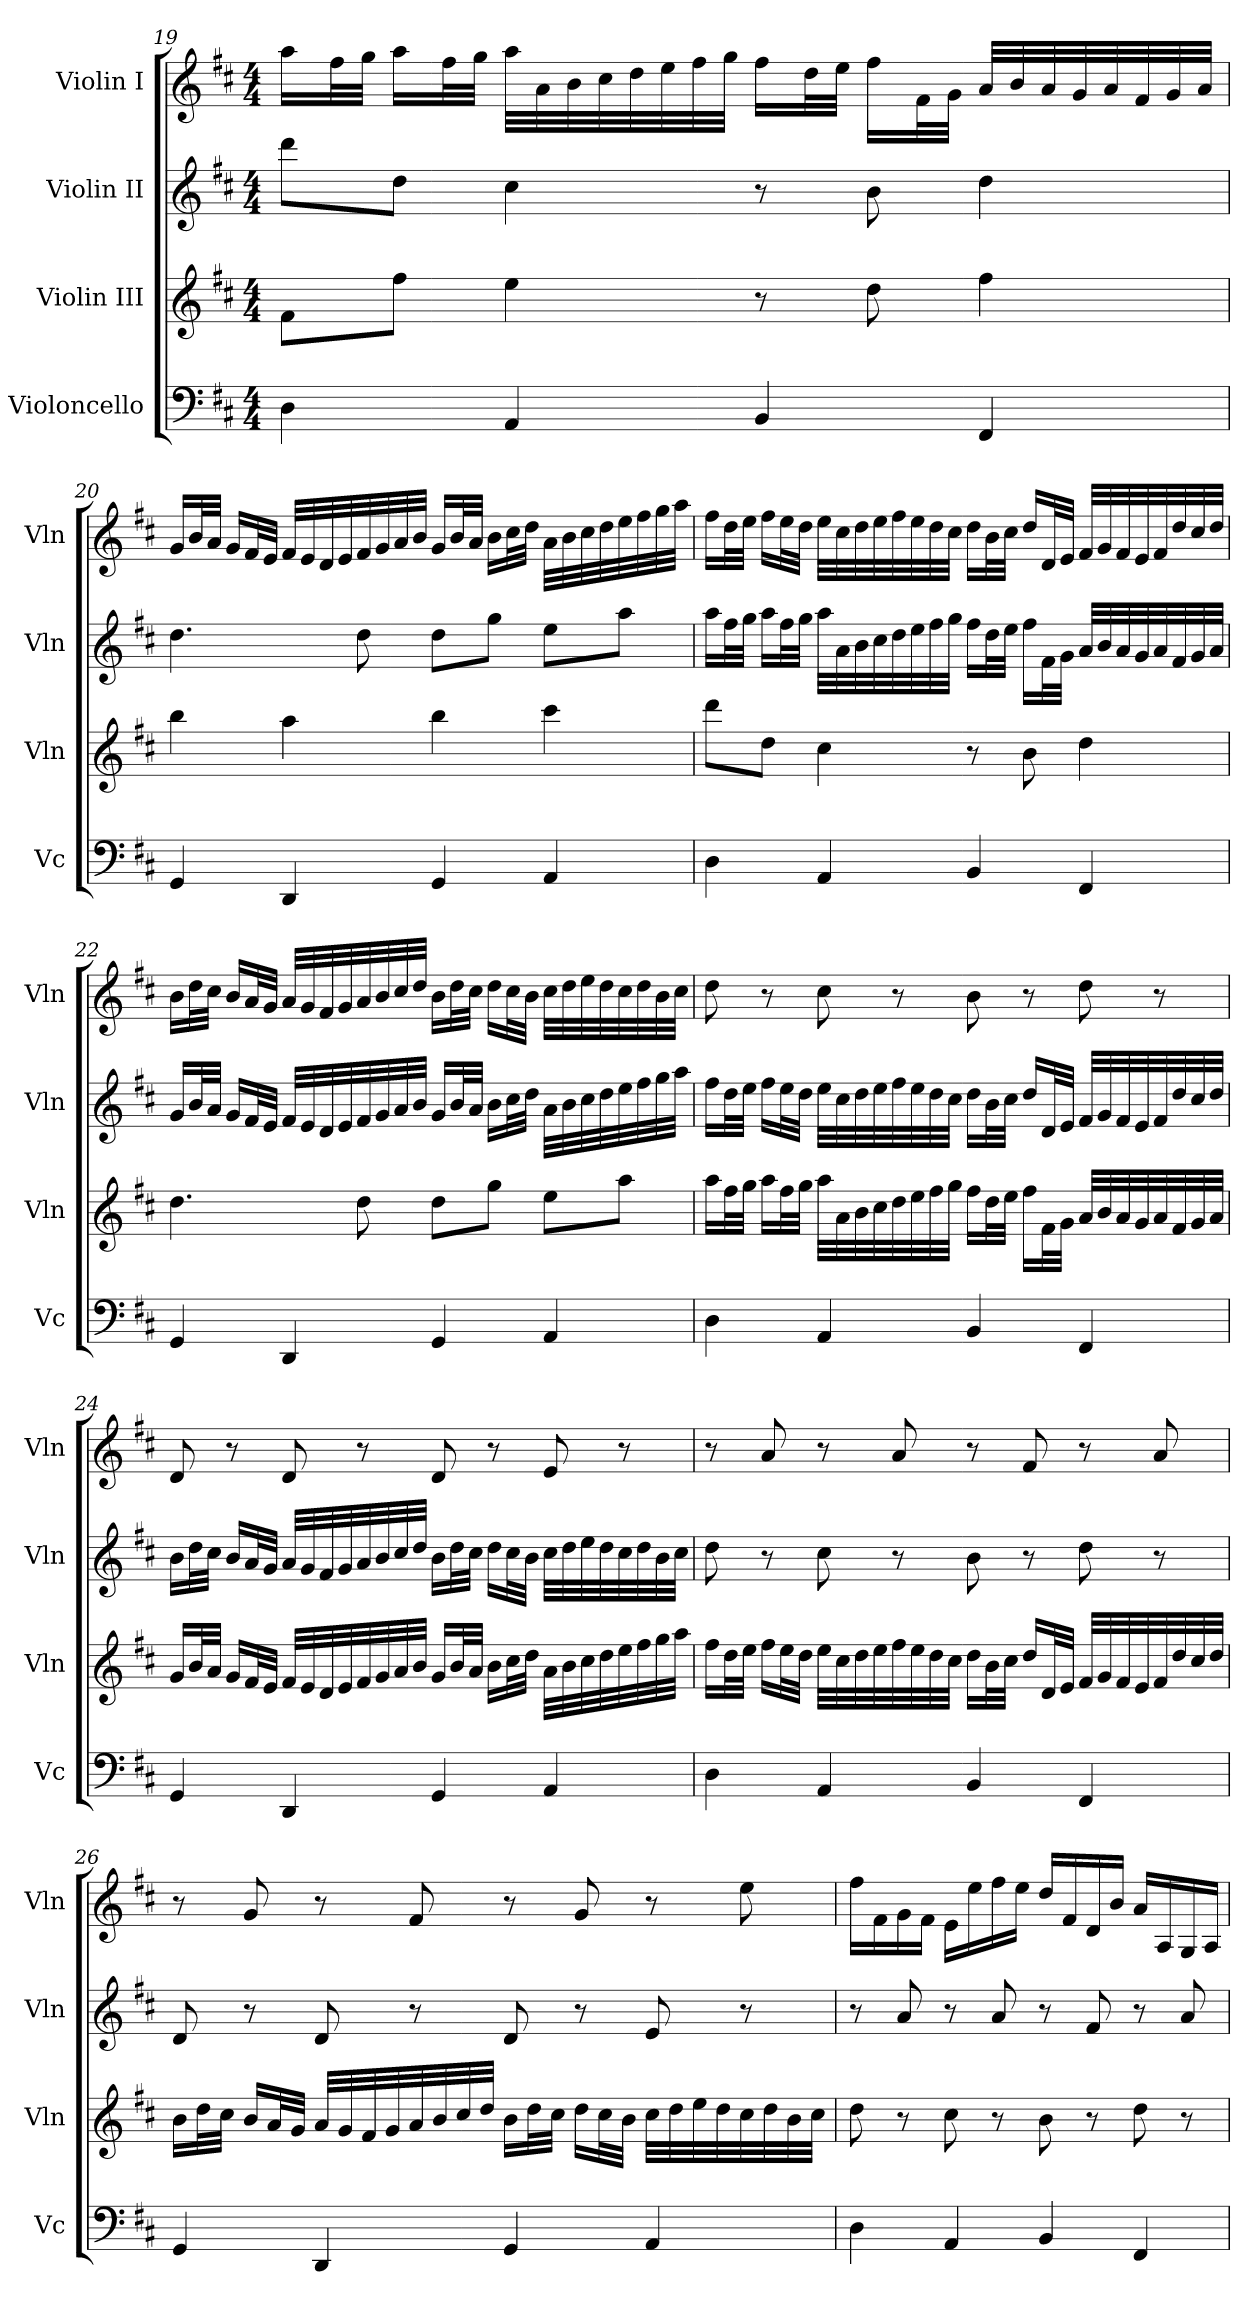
**kern	**kern	**kern	**kern
*part4	*part3	*part2	*part1
*staff4	*staff3	*staff2	*staff1
*I"Violoncello	*I"Violin III	*I"Violin II	*I"Violin I
*I'Vc	*I'Vln	*I'Vln	*I'Vln
*clefF4	*clefG2	*clefG2	*clefG2
*k[f#c#]	*k[f#c#]	*k[f#c#]	*k[f#c#]
*M4/4	*M4/4	*M4/4	*M4/4
=19	=19	=19	=19
4D\	8f#\L	8ddd\L	16aa\LL
.	.	.	32ff#\L
.	.	.	32gg\JJJ
.	8ff#\J	8dd\J	16aa\LL
.	.	.	32ff#\L
.	.	.	32gg\JJJ
4AA/	4ee\	4cc#\	32aa\LLL
.	.	.	32a\
.	.	.	32b\
.	.	.	32cc#\
.	.	.	32dd\
.	.	.	32ee\
.	.	.	32ff#\
.	.	.	32gg\JJJ
4BB/	8r	8r	16ff#\LL
.	.	.	32dd\L
.	.	.	32ee\JJJ
.	8dd\	8b\	16ff#\LL
.	.	.	32f#\L
.	.	.	32g\JJJ
4FF#/	4ff#\	4dd\	32a/LLL
.	.	.	32b/
.	.	.	32a/
.	.	.	32g/
.	.	.	32a/
.	.	.	32f#/
.	.	.	32g/
.	.	.	32a/JJJ
!!LO:LB:g=z
=20	=20	=20	=20
4GG/	4bb\	4.dd\	16g/LL
.	.	.	32b/L
.	.	.	32a/JJJ
.	.	.	16g/LL
.	.	.	32f#/L
.	.	.	32e/JJJ
4DD/	4aa\	.	32f#/LLL
.	.	.	32e/
.	.	.	32d/
.	.	.	32e/
.	.	8dd\	32f#/
.	.	.	32g/
.	.	.	32a/
.	.	.	32b/JJJ
4GG/	4bb\	8dd\L	16g/LL
.	.	.	32b/L
.	.	.	32a/JJJ
.	.	8gg\J	16b\LL
.	.	.	32cc#\L
.	.	.	32dd\JJJ
4AA/	4ccc#\	8ee\L	32a\LLL
.	.	.	32b\
.	.	.	32cc#\
.	.	.	32dd\
.	.	8aa\J	32ee\
.	.	.	32ff#\
.	.	.	32gg\
.	.	.	32aa\JJJ
=21	=21	=21	=21
4D\	8ddd\L	16aa\LL	16ff#\LL
.	.	32ff#\L	32dd\L
.	.	32gg\JJJ	32ee\JJJ
.	8dd\J	16aa\LL	16ff#\LL
.	.	32ff#\L	32ee\L
.	.	32gg\JJJ	32dd\JJJ
4AA/	4cc#\	32aa\LLL	32ee\LLL
.	.	32a\	32cc#\
.	.	32b\	32dd\
.	.	32cc#\	32ee\
.	.	32dd\	32ff#\
.	.	32ee\	32ee\
.	.	32ff#\	32dd\
.	.	32gg\JJJ	32cc#\JJJ
4BB/	8r	16ff#\LL	16dd\LL
.	.	32dd\L	32b\L
.	.	32ee\JJJ	32cc#\JJJ
.	8b\	16ff#\LL	16dd/LL
.	.	32f#\L	32d/L
.	.	32g\JJJ	32e/JJJ
4FF#/	4dd\	32a/LLL	32f#/LLL
.	.	32b/	32g/
.	.	32a/	32f#/
.	.	32g/	32e/
.	.	32a/	32f#/
.	.	32f#/	32dd/
.	.	32g/	32cc#/
.	.	32a/JJJ	32dd/JJJ
!!LO:PB:g=z
=22	=22	=22	=22
4GG/	4.dd\	16g/LL	16b\LL
.	.	32b/L	32dd\L
.	.	32a/JJJ	32cc#\JJJ
.	.	16g/LL	16b/LL
.	.	32f#/L	32a/L
.	.	32e/JJJ	32g/JJJ
4DD/	.	32f#/LLL	32a/LLL
.	.	32e/	32g/
.	.	32d/	32f#/
.	.	32e/	32g/
.	8dd\	32f#/	32a/
.	.	32g/	32b/
.	.	32a/	32cc#/
.	.	32b/JJJ	32dd/JJJ
4GG/	8dd\L	16g/LL	16b\LL
.	.	32b/L	32dd\L
.	.	32a/JJJ	32cc#\JJJ
.	8gg\J	16b\LL	16dd\LL
.	.	32cc#\L	32cc#\L
.	.	32dd\JJJ	32b\JJJ
4AA/	8ee\L	32a\LLL	32cc#\LLL
.	.	32b\	32dd\
.	.	32cc#\	32ee\
.	.	32dd\	32dd\
.	8aa\J	32ee\	32cc#\
.	.	32ff#\	32dd\
.	.	32gg\	32b\
.	.	32aa\JJJ	32cc#\JJJ
=23	=23	=23	=23
4D\	16aa\LL	16ff#\LL	8dd\
.	32ff#\L	32dd\L	.
.	32gg\JJJ	32ee\JJJ	.
.	16aa\LL	16ff#\LL	8r
.	32ff#\L	32ee\L	.
.	32gg\JJJ	32dd\JJJ	.
4AA/	32aa\LLL	32ee\LLL	8cc#\
.	32a\	32cc#\	.
.	32b\	32dd\	.
.	32cc#\	32ee\	.
.	32dd\	32ff#\	8r
.	32ee\	32ee\	.
.	32ff#\	32dd\	.
.	32gg\JJJ	32cc#\JJJ	.
4BB/	16ff#\LL	16dd\LL	8b\
.	32dd\L	32b\L	.
.	32ee\JJJ	32cc#\JJJ	.
.	16ff#\LL	16dd/LL	8r
.	32f#\L	32d/L	.
.	32g\JJJ	32e/JJJ	.
4FF#/	32a/LLL	32f#/LLL	8dd\
.	32b/	32g/	.
.	32a/	32f#/	.
.	32g/	32e/	.
.	32a/	32f#/	8r
.	32f#/	32dd/	.
.	32g/	32cc#/	.
.	32a/JJJ	32dd/JJJ	.
!!LO:LB:g=z
=24	=24	=24	=24
4GG/	16g/LL	16b\LL	8d/
.	32b/L	32dd\L	.
.	32a/JJJ	32cc#\JJJ	.
.	16g/LL	16b/LL	8r
.	32f#/L	32a/L	.
.	32e/JJJ	32g/JJJ	.
4DD/	32f#/LLL	32a/LLL	8d/
.	32e/	32g/	.
.	32d/	32f#/	.
.	32e/	32g/	.
.	32f#/	32a/	8r
.	32g/	32b/	.
.	32a/	32cc#/	.
.	32b/JJJ	32dd/JJJ	.
4GG/	16g/LL	16b\LL	8d/
.	32b/L	32dd\L	.
.	32a/JJJ	32cc#\JJJ	.
.	16b\LL	16dd\LL	8r
.	32cc#\L	32cc#\L	.
.	32dd\JJJ	32b\JJJ	.
4AA/	32a\LLL	32cc#\LLL	8e/
.	32b\	32dd\	.
.	32cc#\	32ee\	.
.	32dd\	32dd\	.
.	32ee\	32cc#\	8r
.	32ff#\	32dd\	.
.	32gg\	32b\	.
.	32aa\JJJ	32cc#\JJJ	.
=25	=25	=25	=25
4D\	16ff#\LL	8dd\	8r
.	32dd\L	.	.
.	32ee\JJJ	.	.
.	16ff#\LL	8r	8a/
.	32ee\L	.	.
.	32dd\JJJ	.	.
4AA/	32ee\LLL	8cc#\	8r
.	32cc#\	.	.
.	32dd\	.	.
.	32ee\	.	.
.	32ff#\	8r	8a/
.	32ee\	.	.
.	32dd\	.	.
.	32cc#\JJJ	.	.
4BB/	16dd\LL	8b\	8r
.	32b\L	.	.
.	32cc#\JJJ	.	.
.	16dd/LL	8r	8f#/
.	32d/L	.	.
.	32e/JJJ	.	.
4FF#/	32f#/LLL	8dd\	8r
.	32g/	.	.
.	32f#/	.	.
.	32e/	.	.
.	32f#/	8r	8a/
.	32dd/	.	.
.	32cc#/	.	.
.	32dd/JJJ	.	.
!!LO:LB:g=z
=26	=26	=26	=26
4GG/	16b\LL	8d/	8r
.	32dd\L	.	.
.	32cc#\JJJ	.	.
.	16b/LL	8r	8g/
.	32a/L	.	.
.	32g/JJJ	.	.
4DD/	32a/LLL	8d/	8r
.	32g/	.	.
.	32f#/	.	.
.	32g/	.	.
.	32a/	8r	8f#/
.	32b/	.	.
.	32cc#/	.	.
.	32dd/JJJ	.	.
4GG/	16b\LL	8d/	8r
.	32dd\L	.	.
.	32cc#\JJJ	.	.
.	16dd\LL	8r	8g/
.	32cc#\L	.	.
.	32b\JJJ	.	.
4AA/	32cc#\LLL	8e/	8r
.	32dd\	.	.
.	32ee\	.	.
.	32dd\	.	.
.	32cc#\	8r	8ee\
.	32dd\	.	.
.	32b\	.	.
.	32cc#\JJJ	.	.
=27	=27	=27	=27
4D\	8dd\	8r	16ff#\LL
.	.	.	16f#\
.	8r	8a/	16g\
.	.	.	16f#\JJ
4AA/	8cc#\	8r	16e\LL
.	.	.	16ee\
.	8r	8a/	16ff#\
.	.	.	16ee\JJ
4BB/	8b\	8r	16dd/LL
.	.	.	16f#/
.	8r	8f#/	16d/
.	.	.	16b/JJ
4FF#/	8dd\	8r	16a/LL
.	.	.	16A/
.	8r	8a/	16G/
.	.	.	16A/JJ
=	=	=	=
*-	*-	*-	*-
